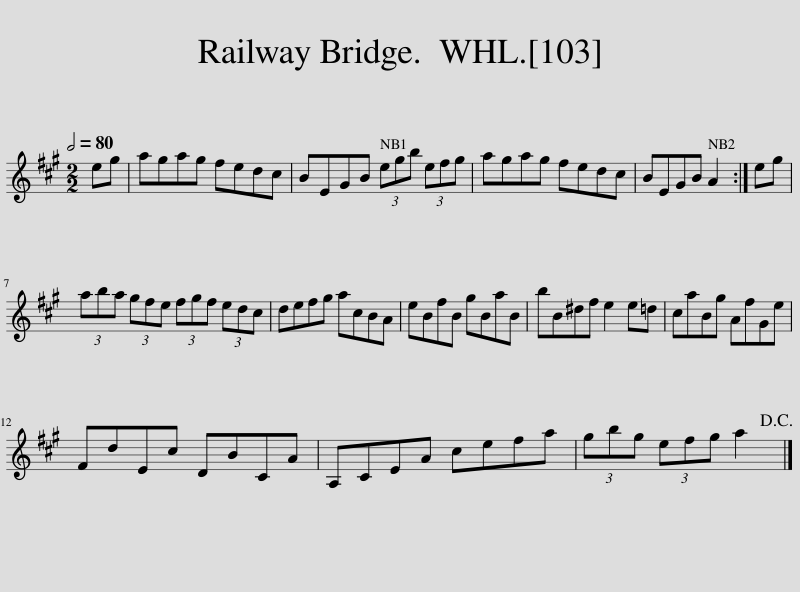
X:1
L:1/8
Q:1/2=80
M:2/2
I:linebreak $
K:A
V:1 treble
V:1
 eg | agag fedc | BEGB (3egb (3efg | agag fedc | BEGB A2 :| %5
 eg |$ (3aba (3gfe (3fgf (3edc | defg acBA | eBfB gBaB | bB^df e2 e=d | %10
 caBg AfGe |$ FdEc DBCA | A,CEA cefa | (3gbg (3efg a2!D.C.! |] %14
